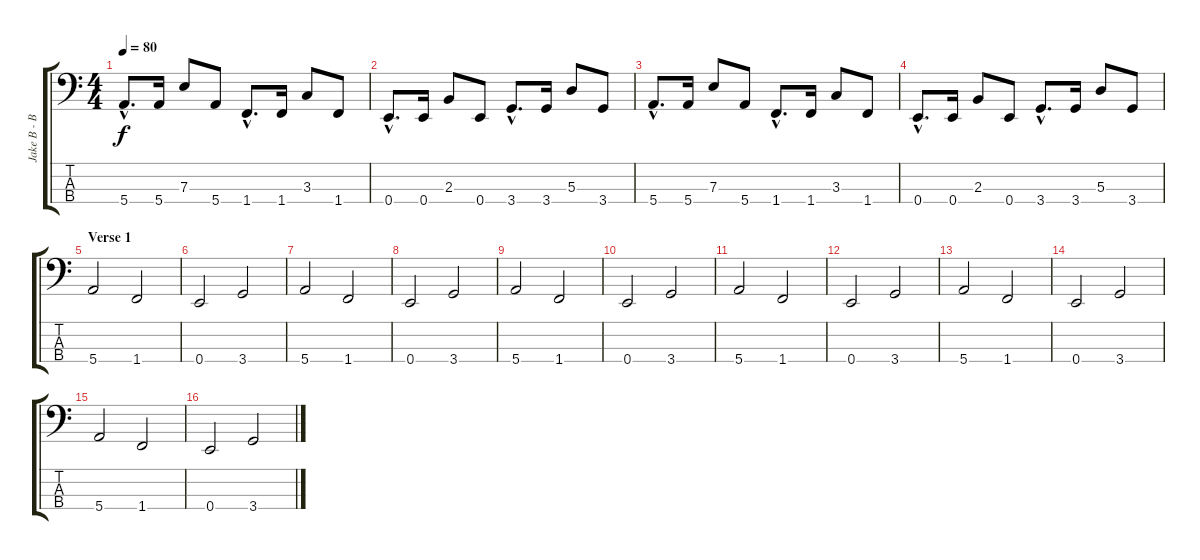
\track ("Jake B - Bass" "Jake B - B") {instrument electricbassfinger}
\staff {score tabs}
\tuning (G2 D2 A1 E1) {hide}
\ts (4 4)
\tempo 80
\clef f4
\ks c
5.4{hac}.8{d dy f} 5.4.16 7.3.8 5.4.8 1.4{hac}.8{d} 1.4.16 3.3.8 1.4.8 |
0.4{hac}.8{d} 0.4.16 2.3.8 0.4.8 3.4{hac}.8{d} 3.4.16 5.3.8 3.4.8 |
5.4{hac}.8{d} 5.4.16 7.3.8 5.4.8 1.4{hac}.8{d} 1.4.16 3.3.8 1.4.8 |
0.4{hac}.8{d} 0.4.16 2.3.8 0.4.8 3.4{hac}.8{d} 3.4.16 5.3.8 3.4.8 |
\section ("" "Verse 1")
5.4.2 1.4.2 |
0.4.2 3.4.2 |
5.4.2 1.4.2 |
0.4.2 3.4.2 |
5.4.2 1.4.2 |
0.4.2 3.4.2 |
5.4.2 1.4.2 |
0.4.2 3.4.2 |
5.4.2 1.4.2 |
0.4.2 3.4.2 |
5.4.2 1.4.2 |
0.4.2 3.4.2
